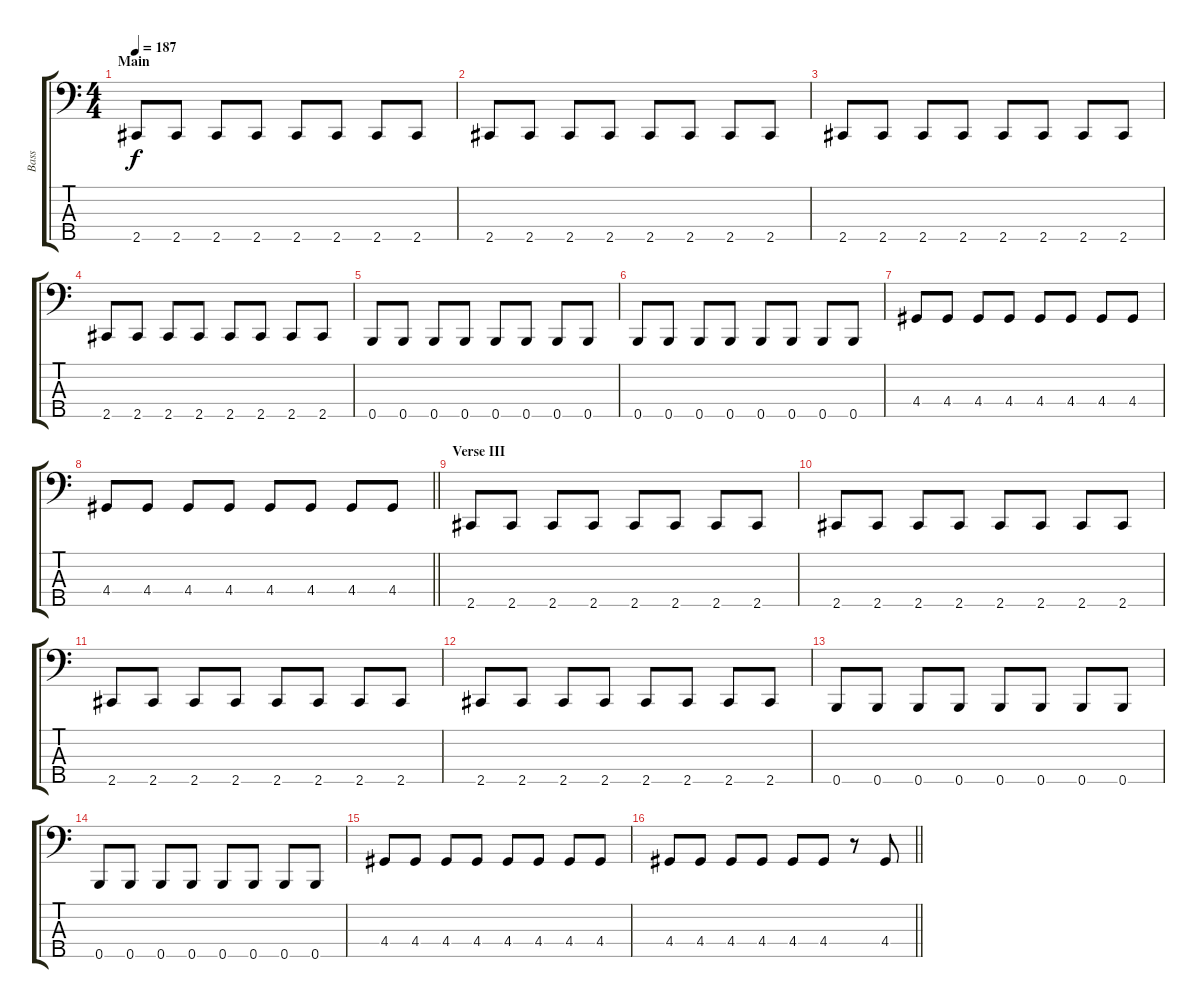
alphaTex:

\track ("Bass" "Bass") {instrument electricbassfinger}
\staff {score tabs}
\tuning (G2 D2 A1 E1 B0) {hide}
\ts (4 4)
\section ("" "Main")
\tempo 187
\clef f4
\ks c
2.5.8{dy f} 2.5.8 2.5.8 2.5.8 2.5.8 2.5.8 2.5.8 2.5.8 |
2.5.8 2.5.8 2.5.8 2.5.8 2.5.8 2.5.8 2.5.8 2.5.8 |
2.5.8 2.5.8 2.5.8 2.5.8 2.5.8 2.5.8 2.5.8 2.5.8 |
2.5.8 2.5.8 2.5.8 2.5.8 2.5.8 2.5.8 2.5.8 2.5.8 |
0.5.8 0.5.8 0.5.8 0.5.8 0.5.8 0.5.8 0.5.8 0.5.8 |
0.5.8 0.5.8 0.5.8 0.5.8 0.5.8 0.5.8 0.5.8 0.5.8 |
4.4.8 4.4.8 4.4.8 4.4.8 4.4.8 4.4.8 4.4.8 4.4.8 |
\barLineRight lightlight
4.4.8 4.4.8 4.4.8 4.4.8 4.4.8 4.4.8 4.4.8 4.4.8 |
\section ("" "Verse III")
2.5.8 2.5.8 2.5.8 2.5.8 2.5.8 2.5.8 2.5.8 2.5.8 |
2.5.8 2.5.8 2.5.8 2.5.8 2.5.8 2.5.8 2.5.8 2.5.8 |
2.5.8 2.5.8 2.5.8 2.5.8 2.5.8 2.5.8 2.5.8 2.5.8 |
2.5.8 2.5.8 2.5.8 2.5.8 2.5.8 2.5.8 2.5.8 2.5.8 |
0.5.8 0.5.8 0.5.8 0.5.8 0.5.8 0.5.8 0.5.8 0.5.8 |
0.5.8 0.5.8 0.5.8 0.5.8 0.5.8 0.5.8 0.5.8 0.5.8 |
4.4.8 4.4.8 4.4.8 4.4.8 4.4.8 4.4.8 4.4.8 4.4.8 |
\barLineRight lightlight
4.4.8 4.4.8 4.4.8 4.4.8 4.4.8 4.4.8 r.8 4.4.8
